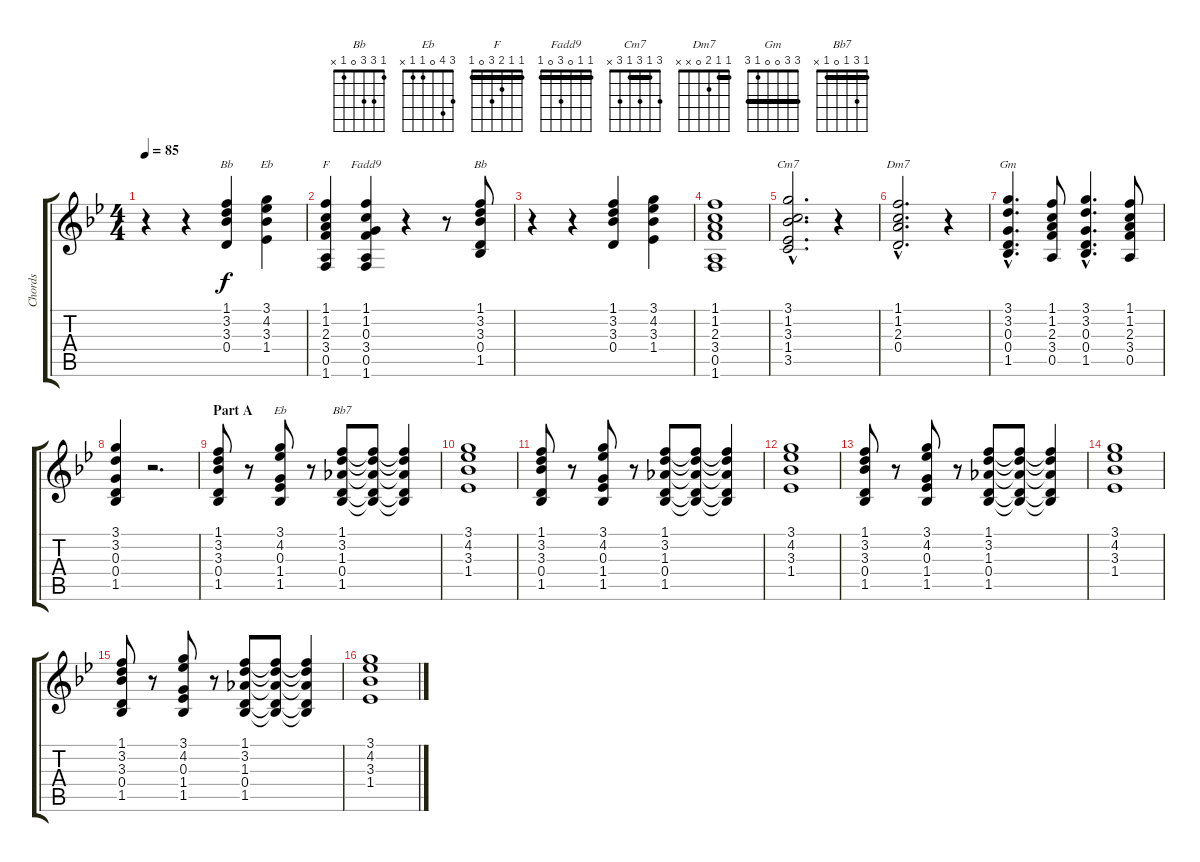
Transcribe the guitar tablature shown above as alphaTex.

\track ("Chords" "Chords") {instrument electricguitarjazz}
\staff {score tabs}
\tuning (E4 B3 G3 D3 A2 E2) {hide}
\chord ("Bb" 1 3 3 0 x x)
\chord ("Eb" 3 4 3 1 x x) {barre 3}
\chord ("F" 1 1 2 3 0 1) {barre 1}
\chord ("Fadd9" 1 1 0 3 0 1) {barre 1}
\chord ("Bb" 1 3 3 0 1 x)
\chord ("Cm7" 3 1 3 1 3 x) {barre 1}
\chord ("Dm7" 1 1 2 0 x x) {barre 1}
\chord ("Gm" 3 3 0 0 1 3) {barre 3}
\chord ("Eb" 3 4 0 1 1 x)
\chord ("Bb7" 1 3 1 0 1 x) {barre 1}
\ts (4 4)
\tempo 85
\clef g2
\ks gminor
r.4{dy f} r.4 (1.1 3.2 3.3 0.4).4{ch "Bb"} (3.1 4.2 3.3 1.4).4{ch "Eb"} |
(1.1 1.2 2.3 3.4 0.5 1.6).4{ch "F"} (1.1 1.2 0.3 3.4 0.5 1.6).4{ch "Fadd9"} r.4 r.8 (1.1 3.2 3.3 0.4 1.5).8{ch "Bb"} |
r.4 r.4 (1.1 3.2 3.3 0.4).4 (3.1 4.2 3.3 1.4).4 |
(1.1 1.2 2.3 3.4 0.5 1.6).1 |
(3.1{hac} 1.2{hac} 3.3{hac} 1.4{hac} 3.5{hac}).2{d ch "Cm7"} r.4 |
(1.1{hac} 1.2{hac} 2.3{hac} 0.4{hac}).2{d ch "Dm7"} r.4 |
(3.1{hac} 3.2{hac} 0.3{hac} 0.4{hac} 1.5{hac}).4{d ch "Gm"} (1.1 1.2 2.3 3.4 0.5).8 (3.1{hac} 3.2{hac} 0.3{hac} 0.4{hac} 1.5{hac}).4{d} (1.1 1.2 2.3 3.4 0.5).8 |
(3.1 3.2 0.3 0.4 1.5).4 r.2{d} |
\section ("" "Part A")
(1.1 3.2 3.3 0.4 1.5).8 r.8 (3.1 4.2 0.3 1.4 1.5).8{ch "Eb"} r.8 (1.1 3.2 1.3 0.4 1.5).8{ch "Bb7"} (1.1{t} 3.2{t} 1.3{t} 0.4{t} 1.5{t}).8 (1.1{t} 3.2{t} 1.3{t} 0.4{t} 1.5{t}).4 |
(3.1 4.2 3.3 1.4).1 |
(1.1 3.2 3.3 0.4 1.5).8 r.8 (3.1 4.2 0.3 1.4 1.5).8 r.8 (1.1 3.2 1.3 0.4 1.5).8 (1.1{t} 3.2{t} 1.3{t} 0.4{t} 1.5{t}).8 (1.1{t} 3.2{t} 1.3{t} 0.4{t} 1.5{t}).4 |
(3.1 4.2 3.3 1.4).1 |
(1.1 3.2 3.3 0.4 1.5).8 r.8 (3.1 4.2 0.3 1.4 1.5).8 r.8 (1.1 3.2 1.3 0.4 1.5).8 (1.1{t} 3.2{t} 1.3{t} 0.4{t} 1.5{t}).8 (1.1{t} 3.2{t} 1.3{t} 0.4{t} 1.5{t}).4 |
(3.1 4.2 3.3 1.4).1 |
(1.1 3.2 3.3 0.4 1.5).8 r.8 (3.1 4.2 0.3 1.4 1.5).8 r.8 (1.1 3.2 1.3 0.4 1.5).8 (1.1{t} 3.2{t} 1.3{t} 0.4{t} 1.5{t}).8 (1.1{t} 3.2{t} 1.3{t} 0.4{t} 1.5{t}).4 |
(3.1 4.2 3.3 1.4).1
